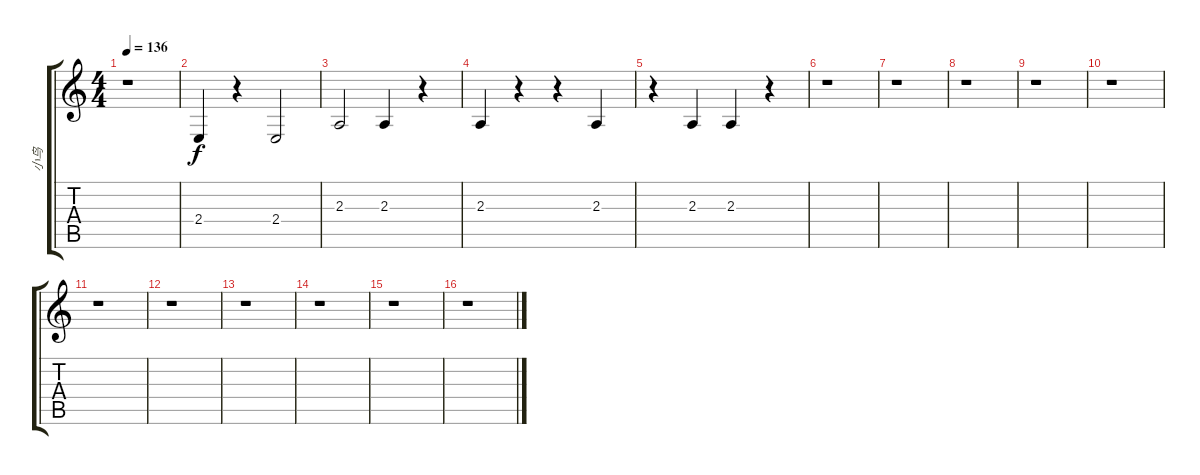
\track ("小鸟" "小鸟") {instrument birdtweet}
\staff {score tabs}
\tuning (E4 B3 G3 D3 A2 E2) {hide}
\ts (4 4)
\tempo 136
\clef g2
\ks c
r.1{dy f instrument birdtweet} |
2.4.4 r.4 2.4.2 |
2.3.2 2.3.4 r.4 |
2.3.4 r.4 r.4 2.3.4 |
r.4 2.3.4 2.3.4 r.4 |
r.1 |
r.1 |
r.1 |
r.1 |
r.1 |
r.1 |
r.1 |
r.1 |
r.1 |
r.1 |
r.1
